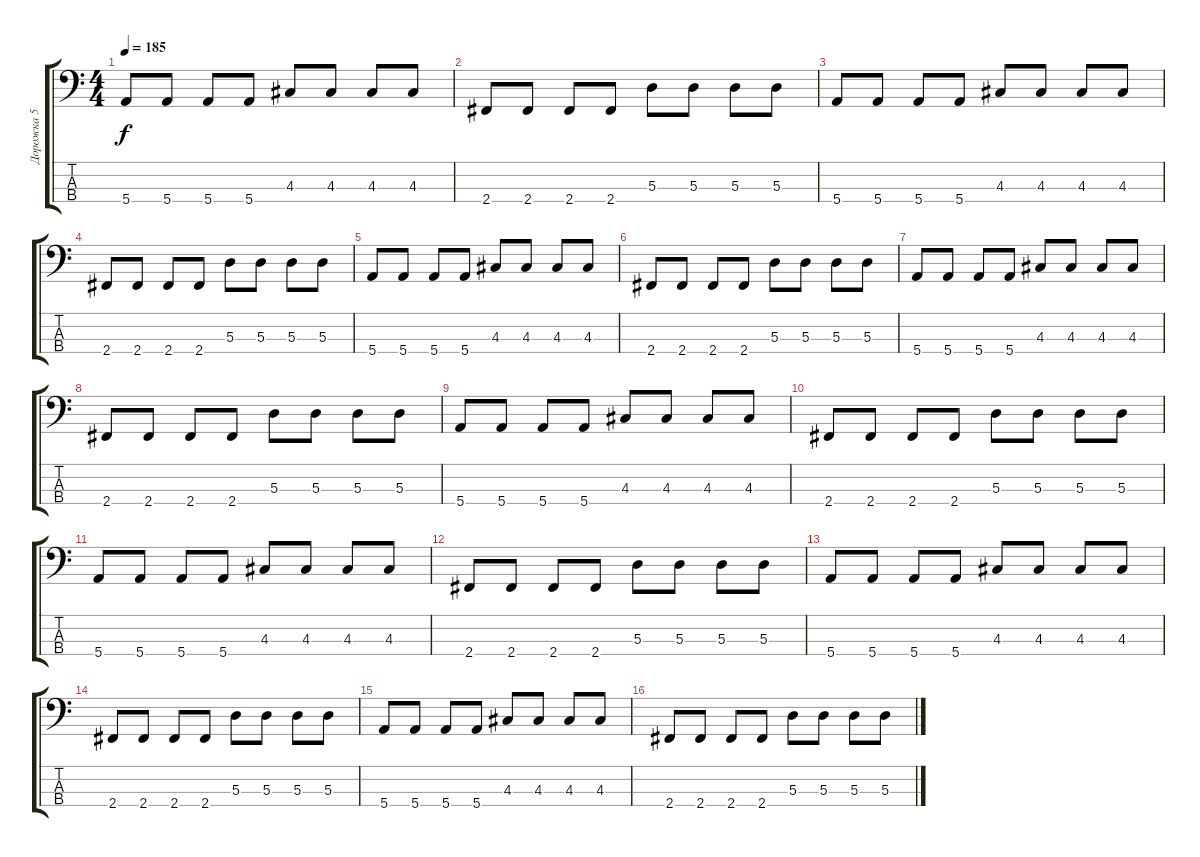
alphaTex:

\track ("Дорожка 5" "Дорожка 5") {instrument electricbassfinger}
\staff {score tabs}
\tuning (G2 D2 A1 E1) {hide}
\ts (4 4)
\tempo 185
\clef f4
\ks c
5.4.8{dy f} 5.4.8 5.4.8 5.4.8 4.3.8 4.3.8 4.3.8 4.3.8 |
2.4.8 2.4.8 2.4.8 2.4.8 5.3.8 5.3.8 5.3.8 5.3.8 |
5.4.8 5.4.8 5.4.8 5.4.8 4.3.8 4.3.8 4.3.8 4.3.8 |
2.4.8 2.4.8 2.4.8 2.4.8 5.3.8 5.3.8 5.3.8 5.3.8 |
5.4.8 5.4.8 5.4.8 5.4.8 4.3.8 4.3.8 4.3.8 4.3.8 |
2.4.8 2.4.8 2.4.8 2.4.8 5.3.8 5.3.8 5.3.8 5.3.8 |
5.4.8 5.4.8 5.4.8 5.4.8 4.3.8 4.3.8 4.3.8 4.3.8 |
2.4.8 2.4.8 2.4.8 2.4.8 5.3.8 5.3.8 5.3.8 5.3.8 |
5.4.8 5.4.8 5.4.8 5.4.8 4.3.8 4.3.8 4.3.8 4.3.8 |
2.4.8 2.4.8 2.4.8 2.4.8 5.3.8 5.3.8 5.3.8 5.3.8 |
5.4.8 5.4.8 5.4.8 5.4.8 4.3.8 4.3.8 4.3.8 4.3.8 |
2.4.8 2.4.8 2.4.8 2.4.8 5.3.8 5.3.8 5.3.8 5.3.8 |
5.4.8 5.4.8 5.4.8 5.4.8 4.3.8 4.3.8 4.3.8 4.3.8 |
2.4.8 2.4.8 2.4.8 2.4.8 5.3.8 5.3.8 5.3.8 5.3.8 |
5.4.8 5.4.8 5.4.8 5.4.8 4.3.8 4.3.8 4.3.8 4.3.8 |
2.4.8 2.4.8 2.4.8 2.4.8 5.3.8 5.3.8 5.3.8 5.3.8
